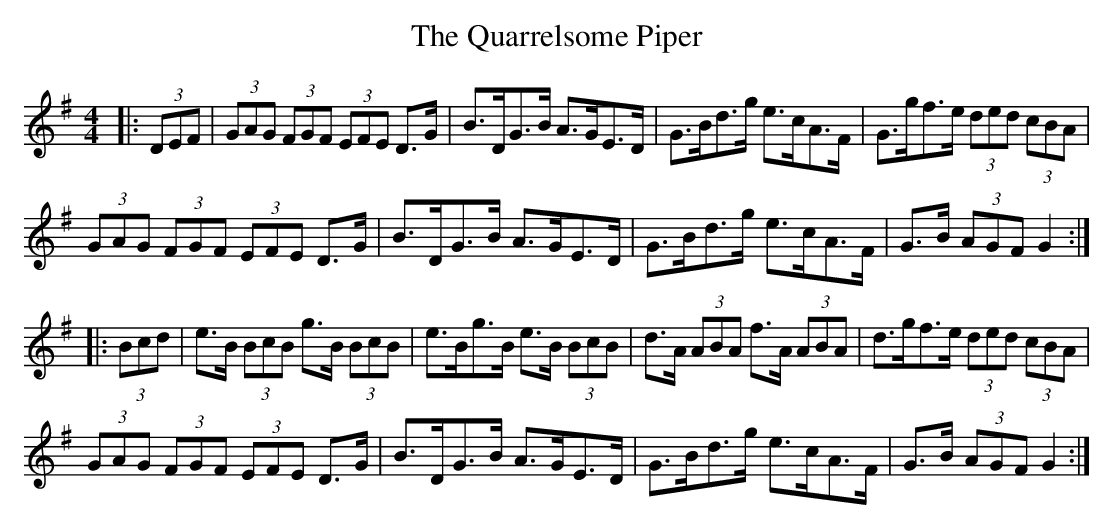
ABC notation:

X:1
T: The Quarrelsome Piper
M: 4/4
L: 1/8
K: Gmaj
|:(3DEF|(3GAG (3FGF (3EFE D>G|B>DG>B A>GE>D|G>Bd>g e>cA>F|G>gf>e (3ded (3cBA|
(3GAG (3FGF (3EFE D>G|B>DG>B A>GE>D|G>Bd>g e>cA>F|G>B (3AGF G2:|
|:(3Bcd|e>B (3BcB g>B (3BcB|e>Bg>B e>B (3BcB|d>A (3ABA f>A (3ABA|d>gf>e (3ded (3cBA|
(3GAG (3FGF (3EFE D>G|B>DG>B A>GE>D|G>Bd>g e>cA>F|G>B (3AGF G2:|
